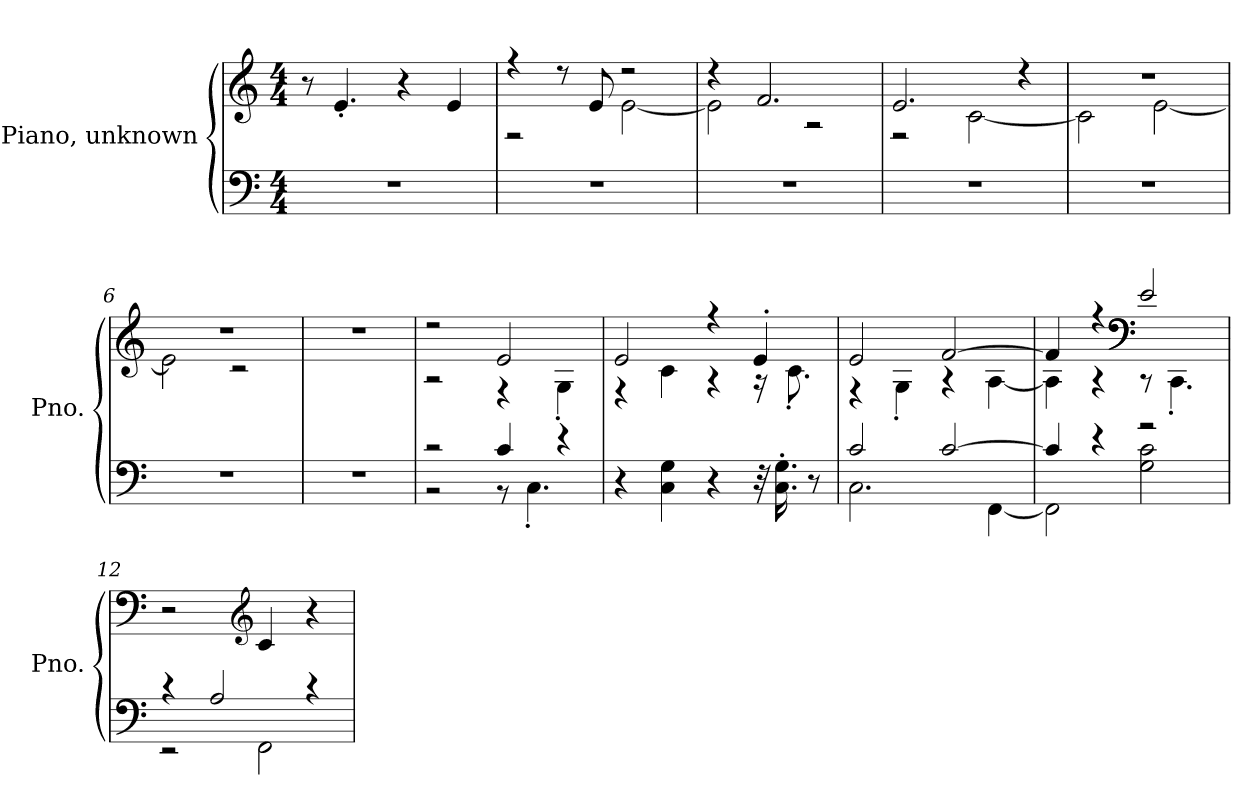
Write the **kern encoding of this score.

**kern	**kern
*part1	*part1
*staff2	*staff1
*I"Piano, unknown	*
*I'Pno.	*
*clefF4	*clefG2
*k[]	*k[]
*M4/4	*M4/4
*MM169	*MM169
=1	=1
1r	8r
.	4.e'/
.	4r
.	4e/
=2	=2
*	*^
1r	4r	2r
.	8r	.
.	8e/	.
.	2r	[2e\
=3	=3	=3
1r	4r	2e\]
.	2.f/	.
.	.	2r
=4	=4	=4
1r	2.e/	2r
.	.	[2c\
.	4r	.
=5	=5	=5
1r	1r	2c\]
.	.	[2e\
=6	=6	=6
1r	1r	2e\]
.	.	2r
*	*v	*v
=7	=7
1r	1r
=8	=8
*^	*^
2r	2r	2r	2r
4c/	8r	2e/	4r
.	4.C'\	.	.
4r	.	.	4G'\
*v	*v	*	*
=9	=9	=9
4r	2e/	4r
4C\ 4G\	.	4c\
4r	4r	4r
32r	4e'/	16r
16.C\' 16.G\'	.	.
.	.	8.c'\
8r	.	.
!!LO:LB:g=z	!!
=10	=10	=10
*^	*	*
2c/	2.C\	2e/	4r
.	.	.	4G'\
[2c/	.	[2f/	4r
.	[4FF\	.	[4A\
=11	=11	=11	=11
4c/]	2FF\]	4f/]	4A\]
4r	.	4r	4r
*	*	*clefF4	*
2r	2G\ 2c\	2e/	8r
.	.	.	4.CC'\
*	*	*v	*v
=12	=12	=12
4r	2r	2r
2A/	.	.
*	*	*clefG2
.	2FF\	4c/
4r	.	4r
*v	*v	*
=	=
*-	*-
